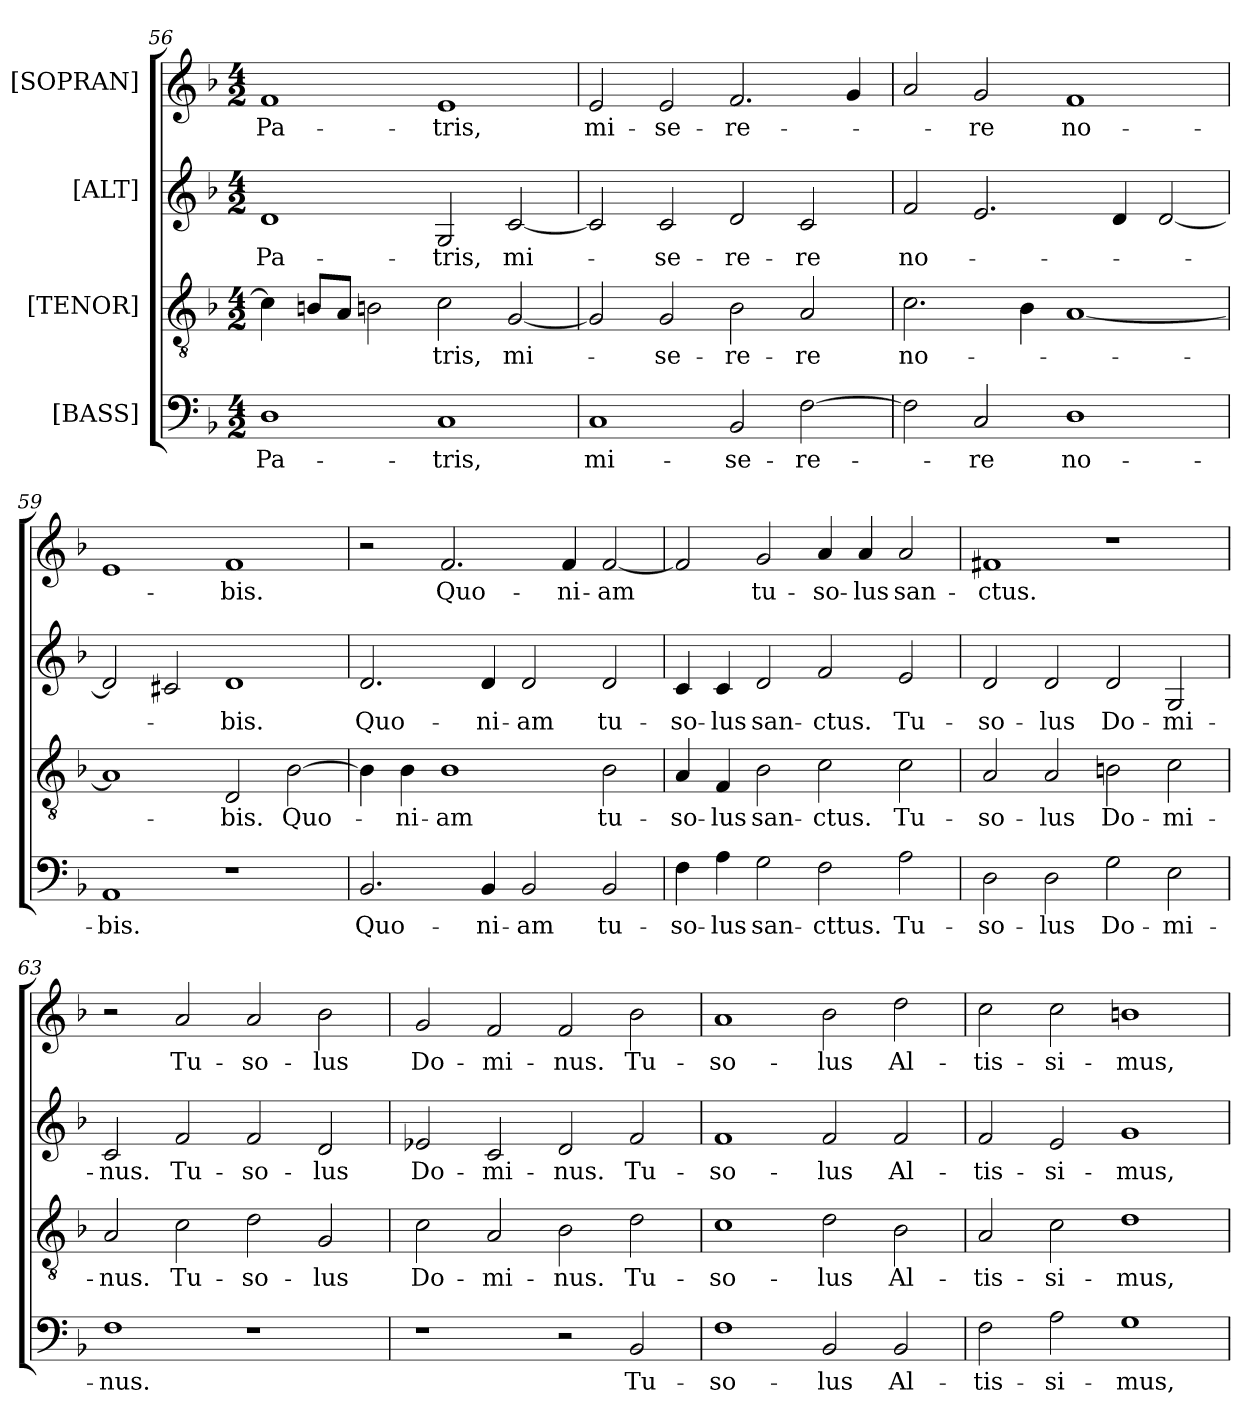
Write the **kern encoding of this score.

**kern	**text	**kern	**text	**kern	**text	**kern	**text
*part4	*part4	*part3	*part3	*part2	*part2	*part1	*part1
*staff4	*staff4	*staff3	*staff3	*staff2	*staff2	*staff1	*staff1
*I"[BASS]	*	*I"[TENOR]	*	*I"[ALT]	*	*I"[SOPRAN]	*
*clefF4	*	*clefGv2	*	*clefG2	*	*clefG2	*
*k[b-]	*	*k[b-]	*	*k[b-]	*	*k[b-]	*
*M4/2	*	*M4/2	*	*M4/2	*	*M4/2	*
=56	=56	=56	=56	=56	=56	=56	=56
1D\	Pa-	4c\]	.	1d/	Pa-	1f/	Pa-
.	.	8Bn/L	.	.	.	.	.
.	.	8A/J	.	.	.	.	.
.	.	2Bn\	.	.	.	.	.
1C/	-tris,	2c\	-tris,	2G/	-tris,	1e/	-tris,
.	.	[2G/	mi-	[2c/	mi-	.	.
=57	=57	=57	=57	=57	=57	=57	=57
1C/	mi-	2G/]	.	2c/]	.	2e/	mi-
.	.	2G/	-se-	2c/	-se-	2e/	-se-
2BB-/	-se-	2B-\	-re-	2d/	-re-	2.f/	-re-
[2F\	-re-	2A/	-re	2c/	-re	.	.
.	.	.	.	.	.	4g/	.
=58	=58	=58	=58	=58	=58	=58	=58
2F\]	.	2.c\	no-	2f/	no-	2a/	.
2C/	-re	.	.	2.e/	.	2g/	-re
.	.	4B-\	.	.	.	.	.
1D\	no-	[1A/	.	.	.	1f/	no-
.	.	.	.	4d/	.	.	.
.	.	.	.	[2d/	.	.	.
=59	=59	=59	=59	=59	=59	=59	=59
1AA/	-bis.	1A/]	.	2d/]	.	1e/	.
.	.	.	.	2c#X/	.	.	.
1r	.	2D/	-bis.	1d/	-bis.	1f/	-bis.
.	.	[2B-\	Quo-	.	.	.	.
=60	=60	=60	=60	=60	=60	=60	=60
2.BB-/	Quo-	4B-\]	.	2.d/	Quo-	2r	.
.	.	4B-\	-ni-	.	.	.	.
.	.	1B-\	-am	.	.	2.f/	Quo-
4BB-/	-ni-	.	.	4d/	-ni-	.	.
2BB-/	-am	.	.	2d/	-am	.	.
.	.	.	.	.	.	4f/	-ni-
2BB-/	tu-	2B-\	tu-	2d/	tu-	[2f/	-am
=61	=61	=61	=61	=61	=61	=61	=61
4F\	so-	4A/	so-	4c/	so-	2f/]	.
4A\	-lus	4F/	-lus	4c/	-lus	.	.
2G\	san-	2B-\	san-	2d/	san-	2g/	tu-
2F\	-cttus.	2c\	-ctus.	2f/	-ctus.	4a/	so-
.	.	.	.	.	.	4a/	-lus
2A\	Tu-	2c\	Tu-	2e/	Tu-	2a/	san-
=62	=62	=62	=62	=62	=62	=62	=62
2D\	so-	2A/	so-	2d/	so-	1f#X/	-ctus.
2D\	-lus	2A/	-lus	2d/	-lus	.	.
2G\	Do-	2Bn\	Do-	2d/	Do-	1r	.
2E\	-mi-	2c\	-mi-	2G/	-mi-	.	.
=63	=63	=63	=63	=63	=63	=63	=63
1F\	-nus.	2A/	-nus.	2c/	-nus.	2r	.
.	.	2c\	Tu-	2f/	Tu-	2a/	Tu-
1r	.	2d\	so-	2f/	so-	2a/	so-
.	.	2G/	-lus	2d/	-lus	2b-\	-lus
=64	=64	=64	=64	=64	=64	=64	=64
1r	.	2c\	Do-	2e-X/	Do-	2g/	Do-
.	.	2A/	-mi-	2c/	-mi-	2f/	-mi-
2r	.	2B-\	-nus.	2d/	-nus.	2f/	-nus.
2BB-/	Tu-	2d\	Tu-	2f/	Tu-	2b-\	Tu-
=65	=65	=65	=65	=65	=65	=65	=65
1F\	so-	1c\	so-	1f/	so-	1a/	so-
2BB-/	-lus	2d\	-lus	2f/	-lus	2b-\	-lus
2BB-/	Al-	2B-\	Al-	2f/	Al-	2dd\	Al-
=66	=66	=66	=66	=66	=66	=66	=66
2F\	-tis-	2A/	-tis-	2f/	-tis-	2cc\	-tis-
2A\	-si-	2c\	-si-	2e/	-si-	2cc\	-si-
1G\	-mus,	1d\	-mus,	1g/	-mus,	1bn\	-mus,
=	=	=	=	=	=	=	=
*-	*-	*-	*-	*-	*-	*-	*-
